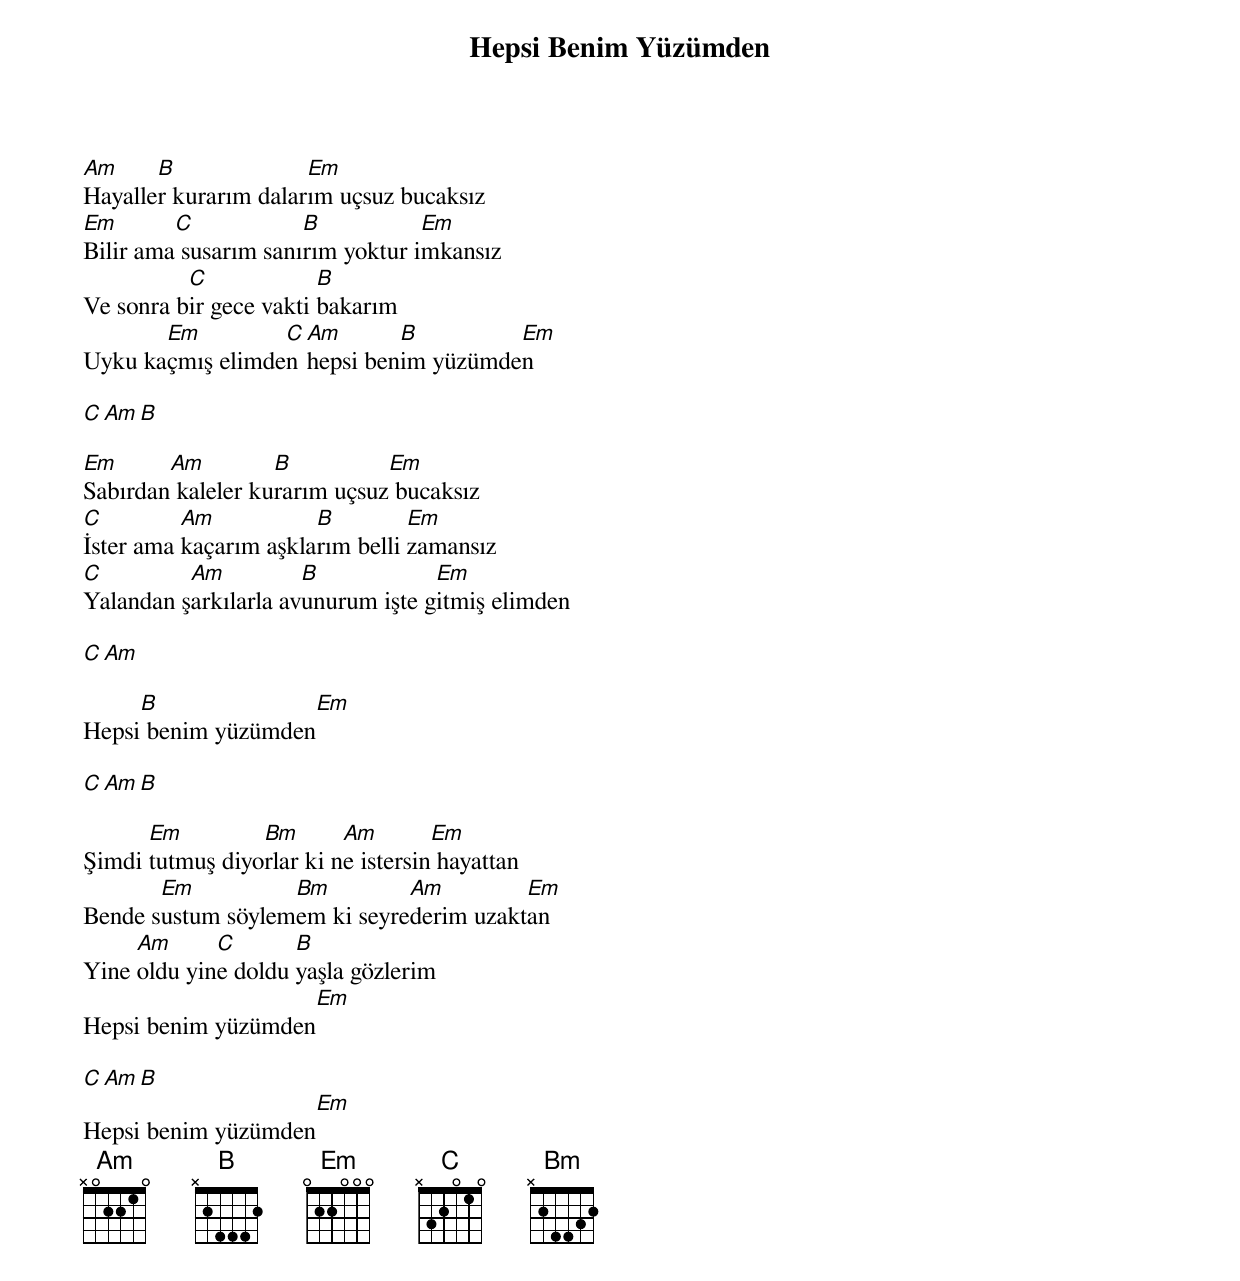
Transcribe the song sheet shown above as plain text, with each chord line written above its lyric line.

{title: Hepsi Benim Yüzümden}
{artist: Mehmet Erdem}

Am     B              Em
Hayaller kurarım dalarım uçsuz bucaksız
Em       C            B           Em
Bilir ama susarım sanırım yoktur imkansız
          C             B
Ve sonra bir gece vakti bakarım
       Em         C Am       B         Em
Uyku kaçmış elimden hepsi benim yüzümden

C Am B

Em      Am         B          Em
Sabırdan kaleler kurarım uçsuz bucaksız
C         Am           B         Em
İster ama kaçarım aşklarım belli zamansız
C         Am          B            Em
Yalandan şarkılarla avunurum işte gitmiş elimden

C  Am

     B              Em
Hepsi benim yüzümden

C Am B

      Em         Bm       Am        Em
Şimdi tutmuş diyorlar ki ne istersin hayattan
       Em          Bm         Am         Em
Bende sustum söylemem ki seyrederim uzaktan
     Am      C       B
Yine oldu yine doldu yaşla gözlerim
                     Em
Hepsi benim yüzümden

C Am B
                     Em
Hepsi benim yüzümden
